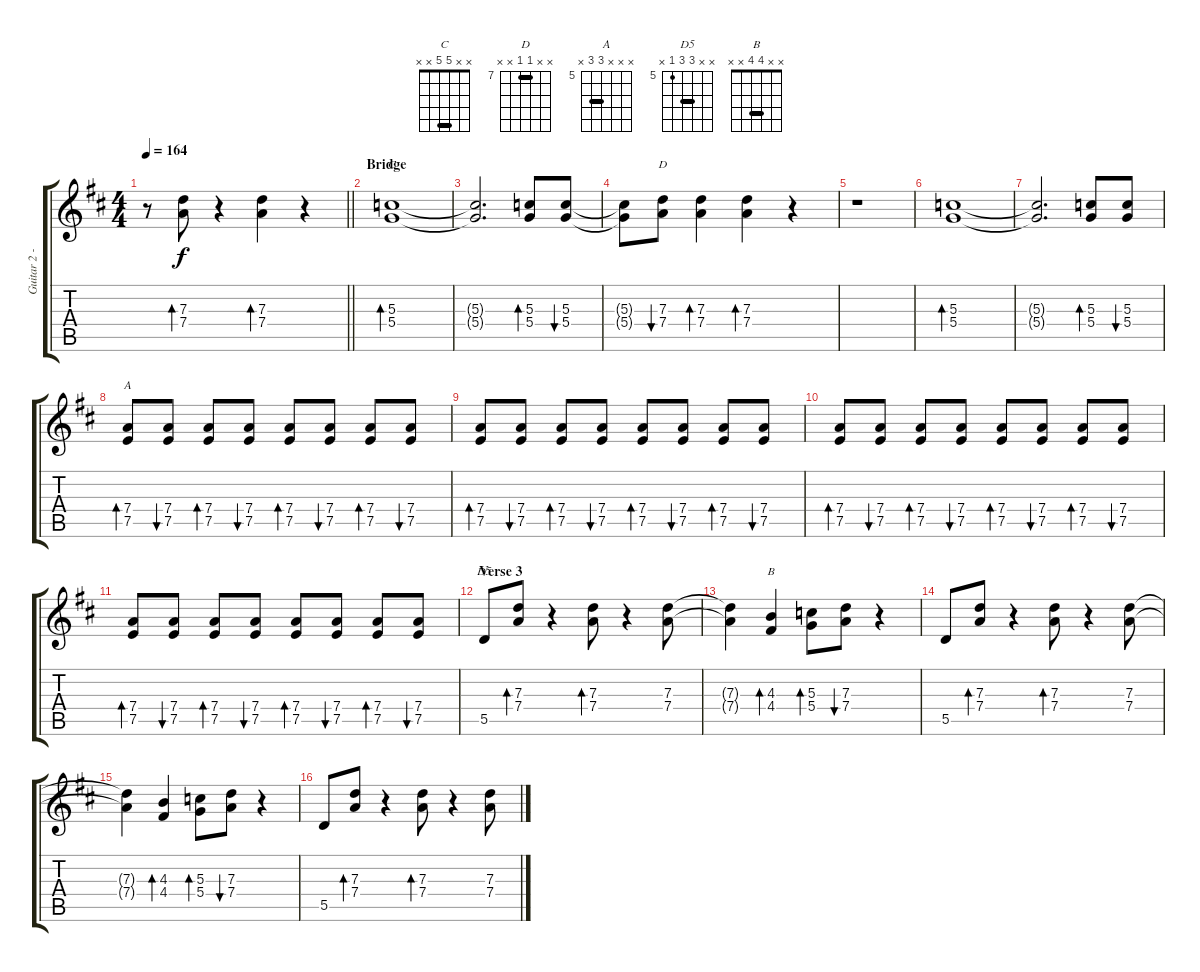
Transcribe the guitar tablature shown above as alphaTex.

\track ("Guitar 2 - Felder" "Guitar 2 -") {instrument distortionguitar}
\staff {score tabs}
\tuning (E4 B3 G3 D3 A2 E2) {hide}
\chord ("C" x x 5 5 x x) {barre 5}
\chord ("D" x x 7 7 x x) {firstfret 7 barre 7}
\chord ("A" x x x 7 7 x) {firstfret 5 barre 7}
\chord ("D5" x x 7 7 5 x) {firstfret 5 barre 7}
\chord ("B" x x 4 4 x x) {barre 4}
\ts (4 4)
\tempo 164
\clef g2
\barLineRight lightlight
\ks d
r.8{dy f} (7.3 7.4).8{bd 30} r.4 (7.3 7.4).4{bd 60} r.4 |
\section ("" "Bridge")
(5.3 5.4).1{bd 60 ch "C" volume 10} |
(5.3{t} 5.4{t}).2{d} (5.3 5.4).8{bd 60} (5.3 5.4).8{bu 60} |
(5.3{t} 5.4{t}).8 (7.3 7.4).8{bu 60 ch "D"} (7.3 7.4).4{bd 60} (7.3 7.4).4{bd 60} r.4 |
r.1 |
(5.3 5.4).1{bd 60} |
(5.3{t} 5.4{t}).2{d} (5.3 5.4).8{bd 60} (5.3 5.4).8{bu 60} |
(7.4 7.5).8{bd 60 ch "A"} (7.4 7.5).8{bu 60} (7.4 7.5).8{bd 60} (7.4 7.5).8{bu 60} (7.4 7.5).8{bd 60} (7.4 7.5).8{bu 60} (7.4 7.5).8{bd 60} (7.4 7.5).8{bu 60} |
(7.4 7.5).8{bd 60} (7.4 7.5).8{bu 60} (7.4 7.5).8{bd 60} (7.4 7.5).8{bu 60} (7.4 7.5).8{bd 60} (7.4 7.5).8{bu 60} (7.4 7.5).8{bd 60} (7.4 7.5).8{bu 60} |
(7.4 7.5).8{bd 60} (7.4 7.5).8{bu 60} (7.4 7.5).8{bd 60} (7.4 7.5).8{bu 60} (7.4 7.5).8{bd 60} (7.4 7.5).8{bu 60} (7.4 7.5).8{bd 60} (7.4 7.5).8{bu 60} |
(7.4 7.5).8{bd 60} (7.4 7.5).8{bu 60} (7.4 7.5).8{bd 60} (7.4 7.5).8{bu 60} (7.4 7.5).8{bd 60} (7.4 7.5).8{bu 60} (7.4 7.5).8{bd 60} (7.4 7.5).8{bu 60} |
\section ("" "Verse 3")
5.5.8{ch "D5"} (7.3 7.4).8{bd 30} r.4 (7.3 7.4).8{bd 30} r.4 (7.3 7.4).8 |
(7.3{t} 7.4{t}).4 (4.3 4.4).4{bd 30 ch "B"} (5.3 5.4).8{bd 30} (7.3 7.4).8{bu 30} r.4 |
5.5.8 (7.3 7.4).8{bd 30} r.4 (7.3 7.4).8{bd 30} r.4 (7.3 7.4).8 |
(7.3{t} 7.4{t}).4 (4.3 4.4).4{bd 30} (5.3 5.4).8{bd 30} (7.3 7.4).8{bu 30} r.4 |
5.5.8 (7.3 7.4).8{bd 30} r.4 (7.3 7.4).8{bd 30} r.4 (7.3 7.4).8
